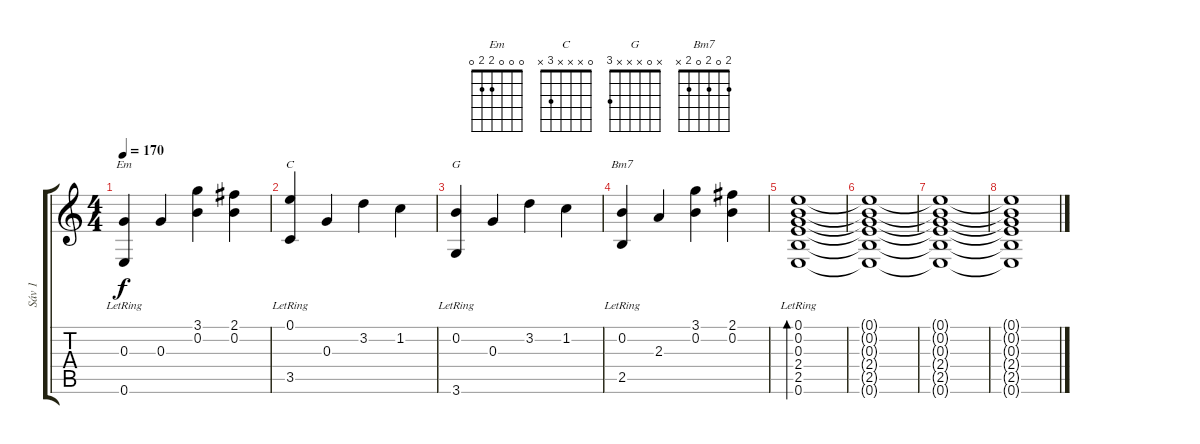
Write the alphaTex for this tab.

\track ("Sáv 1" "Sáv 1") {instrument acousticguitarsteel}
\staff {score tabs}
\tuning (E4 B3 G3 D3 A2 E2) {hide}
\chord ("Em" 0 0 0 2 2 0)
\chord ("C" 0 x x x 3 x)
\chord ("G" x 0 x x x 3)
\chord ("Bm7" 2 0 2 0 2 x)
\ts (4 4)
\tempo 170
\clef g2
\ks c
(0.3 0.6{lr}).4{ch "Em" dy f} 0.3.4 (3.1 0.2).4 (2.1 0.2).4 |
(0.1 3.5{lr}).4{ch "C"} 0.3.4 3.2.4 1.2.4 |
(0.2 3.6{lr}).4{ch "G"} 0.3.4 3.2.4 1.2.4 |
(0.2 2.5{lr}).4{ch "Bm7"} 2.3.4 (3.1 0.2).4 (2.1 0.2).4 |
(0.1{lr} 0.2{lr} 0.3{lr} 2.4{lr} 2.5{lr} 0.6{lr}).1{bd 480} |
(0.1{t} 0.2{t} 0.3{t} 2.4{t} 2.5{t} 0.6{t}).1 |
(0.1{t} 0.2{t} 0.3{t} 2.4{t} 2.5{t} 0.6{t}).1 |
(0.1{t} 0.2{t} 0.3{t} 2.4{t} 2.5{t} 0.6{t}).1
